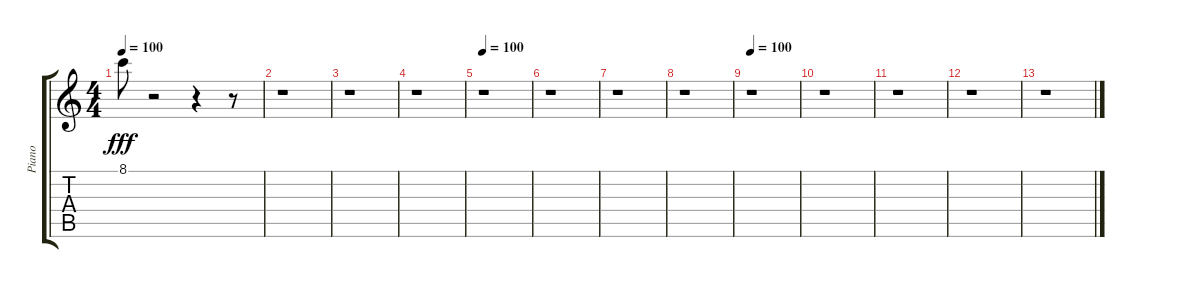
\track ("Piano" "Piano") {instrument electricguitarmuted}
\staff {score tabs}
\tuning (E4 B3 G3 D3 A2 E2) {hide}
\ts (4 4)
\tempo 100
\clef g2
\ks c
8.1.8{dy fff} r.2 r.4 r.8 |
r.1 |
r.1 |
r.1 |
\tempo 100
r.1 |
r.1 |
r.1 |
r.1 |
\tempo 100
r.1 |
r.1 |
r.1 |
r.1 |
r.1
